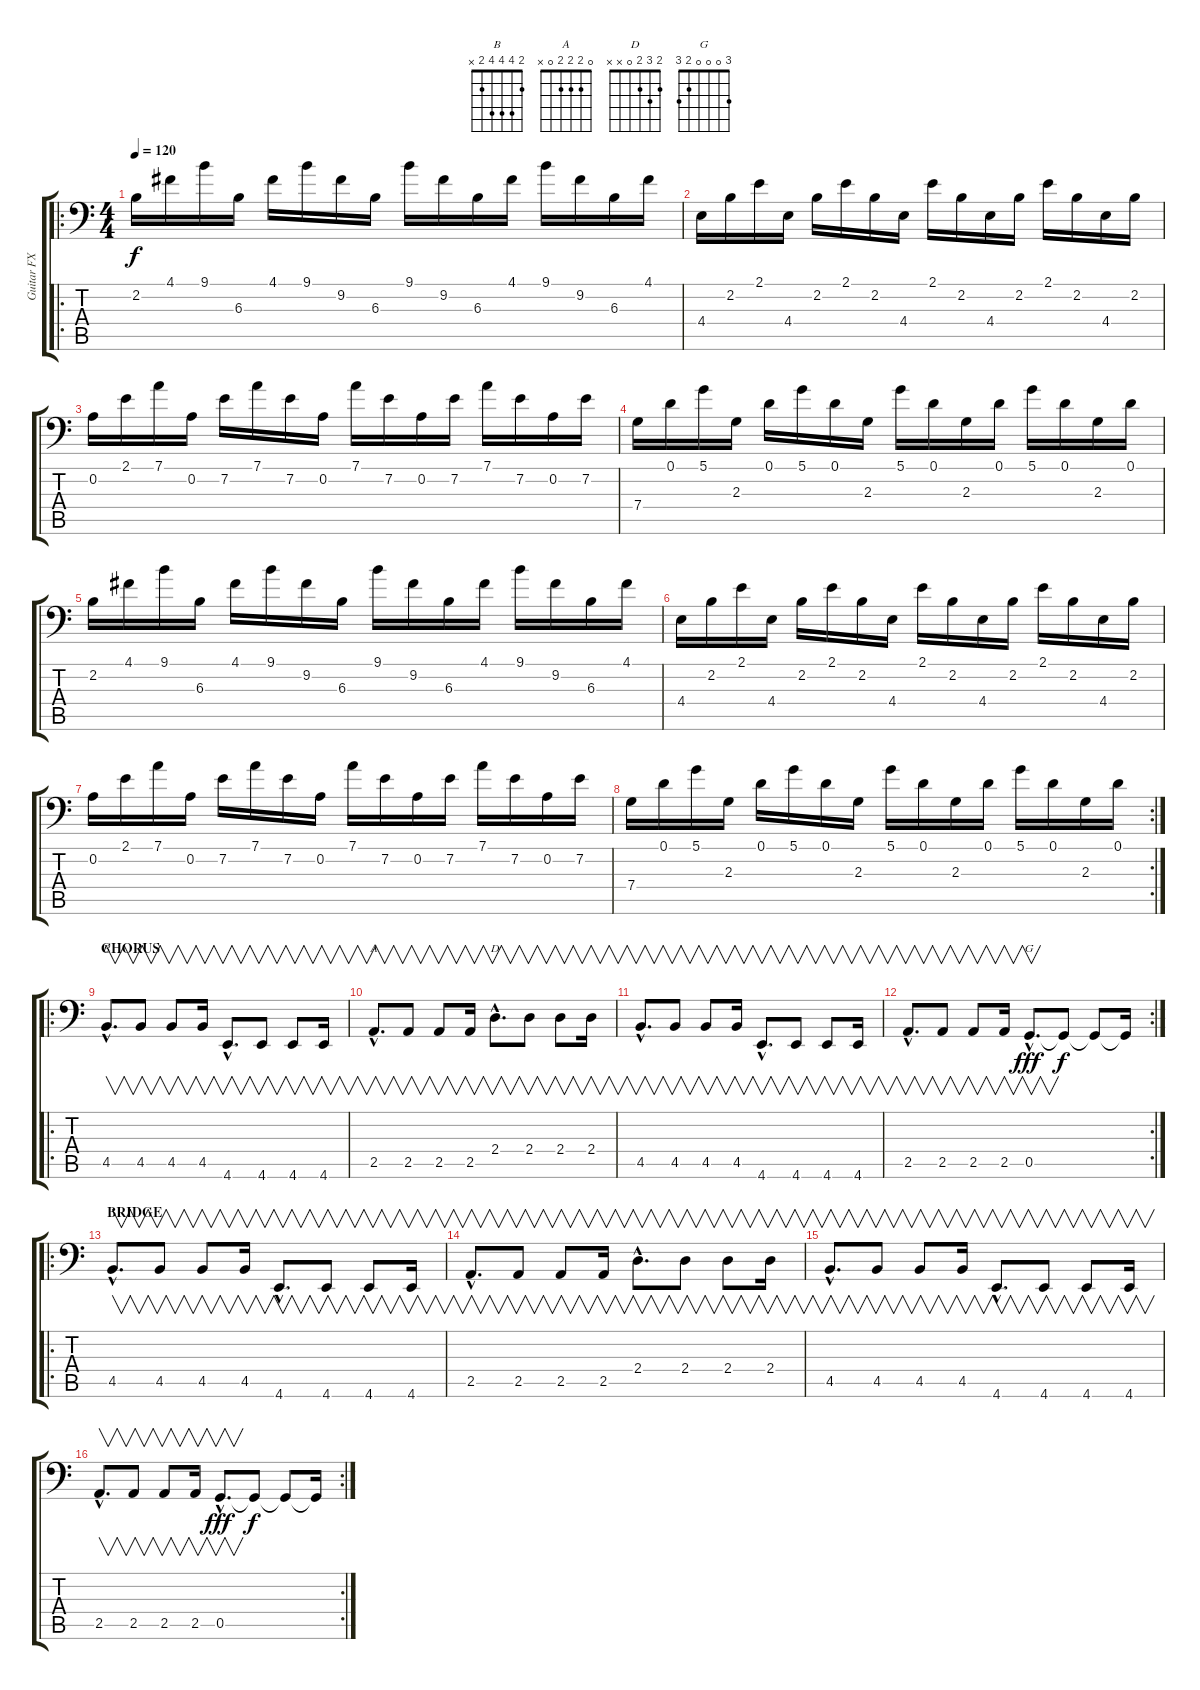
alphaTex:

\track ("Guitar FX" "Guitar FX") {instrument distortionguitar}
\staff {score tabs}
\tuning (D3 A2 F2 C2 G1 C1) {hide}
\chord ("B" 2 4 4 4 2 x)
\chord ("A" 0 2 2 2 0 x)
\chord ("D" 2 3 2 0 x x)
\chord ("G" 3 0 0 0 2 3)
\ro
\ts (4 4)
\tempo 120
\clef f4
\ks c
2.2.16{dy f volume 9 balance 8 instrument electricguitarjazz} 4.1.16 9.1.16 6.3.16 4.1.16 9.1.16 9.2.16 6.3.16 9.1.16 9.2.16 6.3.16 4.1.16 9.1.16 9.2.16 6.3.16 4.1.16 |
4.4.16 2.2.16 2.1.16 4.4.16 2.2.16 2.1.16 2.2.16 4.4.16 2.1.16 2.2.16 4.4.16 2.2.16 2.1.16 2.2.16 4.4.16 2.2.16 |
0.2.16 2.1.16 7.1.16 0.2.16 7.2.16 7.1.16 7.2.16 0.2.16 7.1.16 7.2.16 0.2.16 7.2.16 7.1.16 7.2.16 0.2.16 7.2.16 |
7.4.16 0.1.16 5.1.16 2.3.16 0.1.16 5.1.16 0.1.16 2.3.16 5.1.16 0.1.16 2.3.16 0.1.16 5.1.16 0.1.16 2.3.16 0.1.16 |
2.2.16 4.1.16 9.1.16 6.3.16 4.1.16 9.1.16 9.2.16 6.3.16 9.1.16 9.2.16 6.3.16 4.1.16 9.1.16 9.2.16 6.3.16 4.1.16 |
4.4.16 2.2.16 2.1.16 4.4.16 2.2.16 2.1.16 2.2.16 4.4.16 2.1.16 2.2.16 4.4.16 2.2.16 2.1.16 2.2.16 4.4.16 2.2.16 |
0.2.16 2.1.16 7.1.16 0.2.16 7.2.16 7.1.16 7.2.16 0.2.16 7.1.16 7.2.16 0.2.16 7.2.16 7.1.16 7.2.16 0.2.16 7.2.16 |
\rc 2
7.4.16 0.1.16 5.1.16 2.3.16 0.1.16 5.1.16 0.1.16 2.3.16 5.1.16 0.1.16 2.3.16 0.1.16 5.1.16 0.1.16 2.3.16 0.1.16 |
\ro
\section ("" "CHORUS")
4.5{hac}.8{v d ch "B" volume 16 balance 0 instrument distortionguitar} 4.5.8{v} 4.5.8{v} 4.5.16{v} 4.6{hac}.8{v d} 4.6.8{v} 4.6.8{v} 4.6.16{v} |
2.5{hac}.8{v d ch "A"} 2.5.8{v} 2.5.8{v} 2.5.16{v} 2.4{hac}.8{v d ch "D"} 2.4.8{v} 2.4.8{v} 2.4.16{v} |
4.5{hac}.8{v d} 4.5.8{v} 4.5.8{v} 4.5.16{v} 4.6{hac}.8{v d} 4.6.8{v} 4.6.8{v} 4.6.16{v} |
\rc 2
2.5{hac}.8{v d} 2.5.8{v} 2.5.8{v} 2.5.16{v} 0.5{hac}.8{v d ch "G" dy fff} 0.5{t}.8{dy f} 0.5{t}.8 0.5{t}.16 |
\ro
\section ("" "BRIDGE")
4.5{hac}.8{v d volume 16 balance 0 instrument distortionguitar} 4.5.8{v} 4.5.8{v} 4.5.16{v} 4.6{hac}.8{v d} 4.6.8{v} 4.6.8{v} 4.6.16{v} |
2.5{hac}.8{v d} 2.5.8{v} 2.5.8{v} 2.5.16{v} 2.4{hac}.8{v d} 2.4.8{v} 2.4.8{v} 2.4.16{v} |
4.5{hac}.8{v d} 4.5.8{v} 4.5.8{v} 4.5.16{v} 4.6{hac}.8{v d} 4.6.8{v} 4.6.8{v} 4.6.16{v} |
\rc 2
2.5{hac}.8{v d} 2.5.8{v} 2.5.8{v} 2.5.16{v} 0.5{hac}.8{v d dy fff} 0.5{t}.8{dy f} 0.5{t}.8 0.5{t}.16
